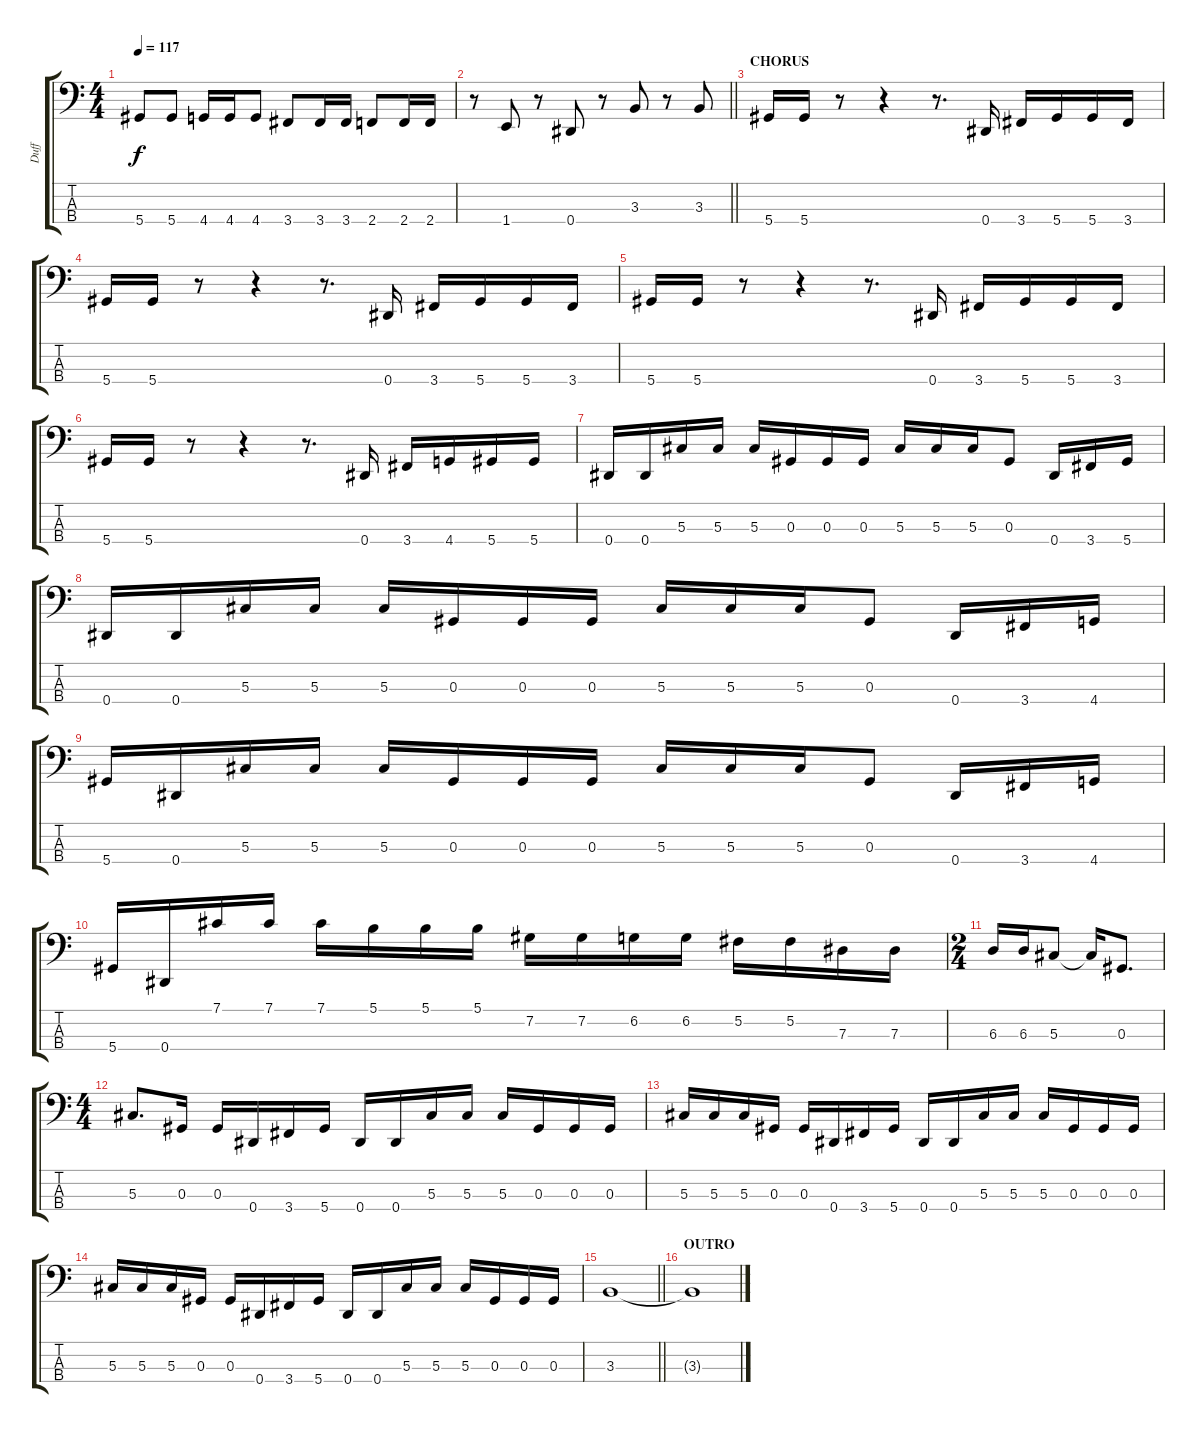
\track ("Duff" "Duff") {instrument electricbassfinger}
\staff {score tabs}
\tuning (Gb2 Db2 Ab1 Eb1) {hide}
\ts (4 4)
\tempo 117
\clef f4
\ks c
5.4.8{dy f} 5.4.8 4.4.16 4.4.16 4.4.8 3.4.8 3.4.16 3.4.16 2.4.8 2.4.16 2.4.16 |
\barLineRight lightlight
r.8 1.4.8 r.8 0.4.8 r.8 3.3.8 r.8 3.3.8 |
\section ("" "CHORUS")
5.4.16 5.4.16 r.8 r.4 r.8{d} 0.4.16 3.4.16 5.4.16 5.4.16 3.4.16 |
5.4.16 5.4.16 r.8 r.4 r.8{d} 0.4.16 3.4.16 5.4.16 5.4.16 3.4.16 |
5.4.16 5.4.16 r.8 r.4 r.8{d} 0.4.16 3.4.16 5.4.16 5.4.16 3.4.16 |
5.4.16 5.4.16 r.8 r.4 r.8{d} 0.4.16 3.4.16 4.4.16 5.4.16 5.4.16 |
0.4.16 0.4.16 5.3.16 5.3.16 5.3.16 0.3.16 0.3.16 0.3.16 5.3.16 5.3.16 5.3.16 0.3.8 0.4.16 3.4.16 5.4.16 |
0.4.16 0.4.16 5.3.16 5.3.16 5.3.16 0.3.16 0.3.16 0.3.16 5.3.16 5.3.16 5.3.16 0.3.8 0.4.16 3.4.16 4.4.16 |
5.4.16 0.4.16 5.3.16 5.3.16 5.3.16 0.3.16 0.3.16 0.3.16 5.3.16 5.3.16 5.3.16 0.3.8 0.4.16 3.4.16 4.4.16 |
5.4.16 0.4.16 7.1.16 7.1.16 7.1.16 5.1.16 5.1.16 5.1.16 7.2.16 7.2.16 6.2.16 6.2.16 5.2.16 5.2.16 7.3.16 7.3.16 |
\ts (2 4)
6.3.16 6.3.16 5.3.8 5.3{t}.16 0.3.8{d} |
\ts (4 4)
5.3.8{d} 0.3.16 0.3.16 0.4.16 3.4.16 5.4.16 0.4.16 0.4.16 5.3.16 5.3.16 5.3.16 0.3.16 0.3.16 0.3.16 |
5.3.16 5.3.16 5.3.16 0.3.16 0.3.16 0.4.16 3.4.16 5.4.16 0.4.16 0.4.16 5.3.16 5.3.16 5.3.16 0.3.16 0.3.16 0.3.16 |
5.3.16 5.3.16 5.3.16 0.3.16 0.3.16 0.4.16 3.4.16 5.4.16 0.4.16 0.4.16 5.3.16 5.3.16 5.3.16 0.3.16 0.3.16 0.3.16 |
\barLineRight lightlight
3.3.1 |
\section ("" "OUTRO")
3.3{t}.1
